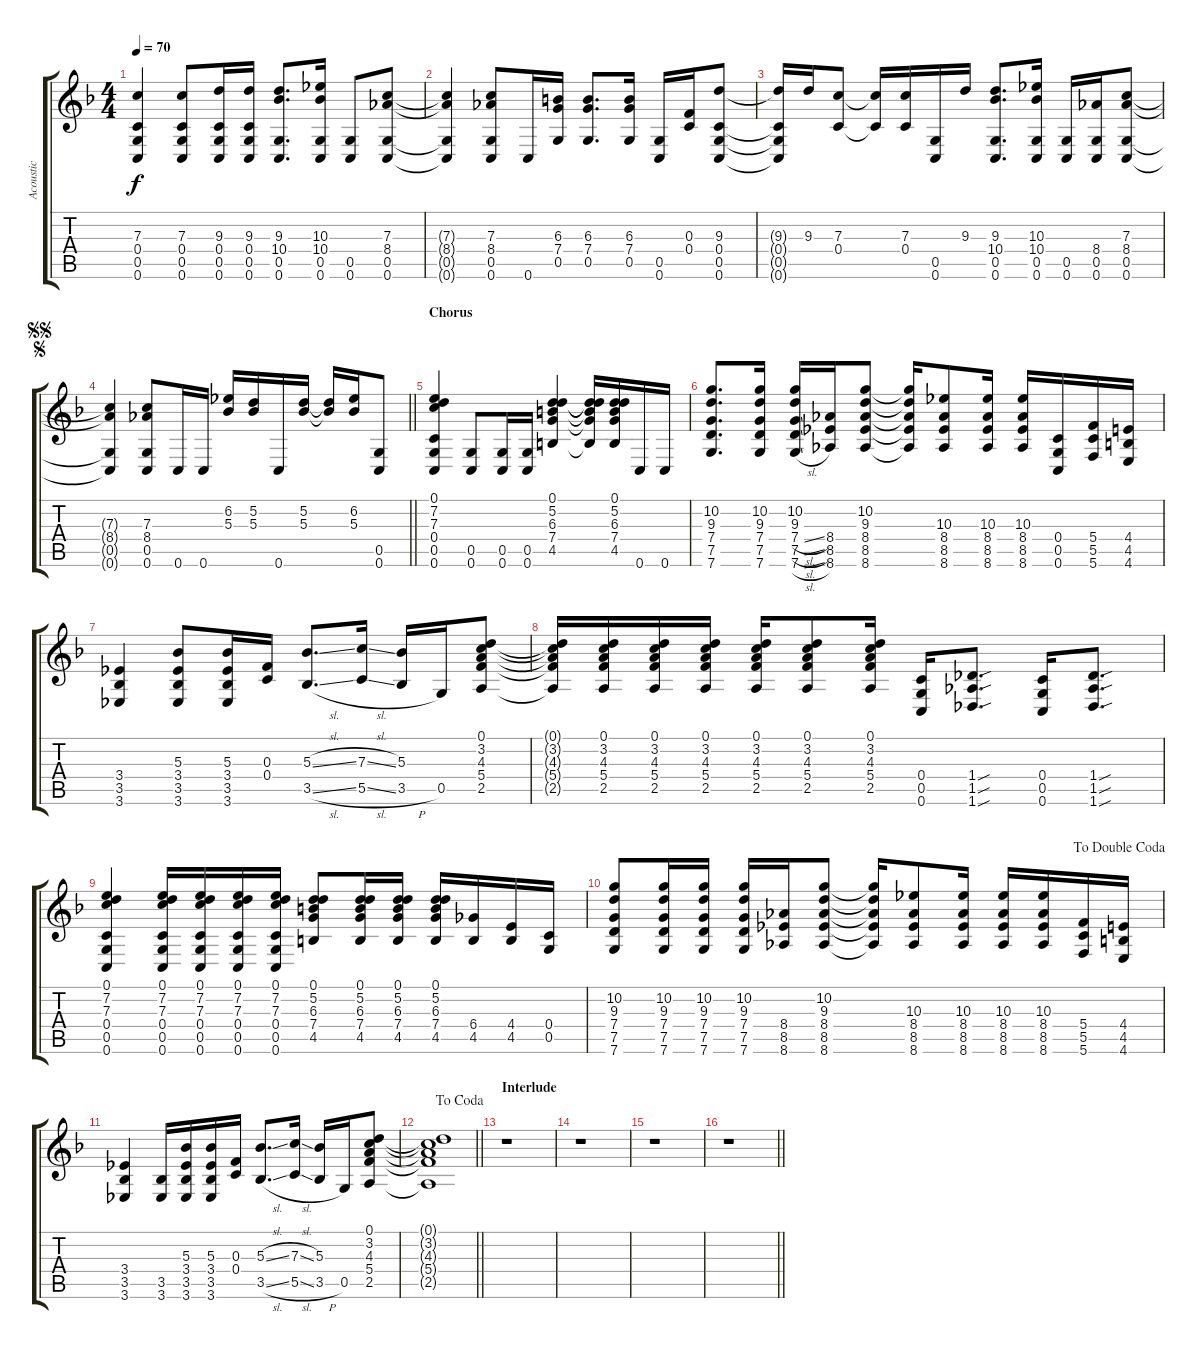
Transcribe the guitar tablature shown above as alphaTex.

\track ("Acoustic" "Acoustic") {instrument acousticguitarsteel}
\staff {score tabs}
\tuning (D4 A3 F3 C3 G2 C2) {hide}
\ts (4 4)
\tempo 70
\clef g2
\ks f
(7.3 0.4 0.5 0.6).4{dy f} (7.3 0.4 0.5 0.6).8 (9.3 0.4 0.5 0.6).16 (9.3 0.4 0.5 0.6).16 (9.3 10.4 0.5 0.6).8{d} (10.3 10.4 0.5 0.6).16 (0.5 0.6).8 (7.3 8.4 0.5 0.6).8 |
(7.3{t} 8.4{t} 0.5{t} 0.6{t}).4 (7.3 8.4 0.5 0.6).8 0.6.16 (6.3 7.4 0.5).16 (6.3 7.4 0.5).8{d} (6.3 7.4 0.5).16 (0.5 0.6).16 (0.3 0.4).16 (9.3 0.4 0.5 0.6).8 |
(9.3{t} 0.4{t} 0.5{t} 0.6{t}).16 9.3.16 (7.3 0.4).8 (7.3{t} 0.4{t}).16 (7.3 0.4).16 (0.5 0.6).16 9.3.16 (9.3 10.4 0.5 0.6).8{d} (10.3 10.4 0.5 0.6).16 (0.5 0.6).16 (8.4 0.5 0.6).16 (7.3 8.4 0.5 0.6).8 |
\jump segno
\jump segnosegno
\barLineRight lightlight
(7.3{t} 8.4{t} 0.5{t} 0.6{t}).4 (7.3 8.4 0.5 0.6).8 0.6.16 0.6.16 (6.2 5.3).16 (5.2 5.3).16 0.6.16 (5.2 5.3).16 (5.2{t} 5.3{t}).16 (6.2 5.3).16 (0.5 0.6).8 |
\section ("" "Chorus")
(0.1 7.2 7.3 0.4 0.5 0.6).4 (0.5 0.6).8 (0.5 0.6).16 (0.5 0.6).16 (0.1 5.2 6.3 7.4 4.5).4 (0.1{t} 5.2{t} 6.3{t} 7.4{t} 4.5{t}).16 (0.1 5.2 6.3 7.4 4.5).16 0.6.16 0.6.16 |
(10.2 9.3 7.4 7.5 7.6).8{d} (10.2 9.3 7.4 7.5 7.6).16 (10.2 9.3 7.4{sl} 7.5{sl} 7.6{sl}).16 (8.4 8.5 8.6).16 (10.2 9.3 8.4 8.5 8.6).8 (10.2{t} 9.3{t} 8.4{t} 8.5{t} 8.6{t}).16 (10.3 8.4 8.5 8.6).8 (10.3 8.4 8.5 8.6).16 (10.3 8.4 8.5 8.6).16 (0.4 0.5 0.6).16 (5.4 5.5 5.6).16 (4.4 4.5 4.6).16 |
(3.4 3.5 3.6).4 (5.3 3.4 3.5 3.6).8 (5.3 3.4 3.5 3.6).16 (0.3 0.4).16 (5.3{sl} 3.5{sl}).8{d} (7.3{sl} 5.5{sl}).16 (5.3 3.5{h}).16 0.5.16 (0.1 3.2 4.3 5.4 2.5).8 |
(0.1{t} 3.2{t} 4.3{t} 5.4{t} 2.5{t}).16 (0.1 3.2 4.3 5.4 2.5).16 (0.1 3.2 4.3 5.4 2.5).16 (0.1 3.2 4.3 5.4 2.5).16 (0.1 3.2 4.3 5.4 2.5).16 (0.1 3.2 4.3 5.4 2.5).8 (0.1 3.2 4.3 5.4 2.5).16 (0.4 0.5 0.6).16 (1.4{sou} 1.5{sou} 1.6{sou}).8{d} (0.4 0.5 0.6).16 (1.4{sou} 1.5{sou} 1.6{sou}).8{d} |
(0.1 7.2 7.3 0.4 0.5 0.6).4 (0.1 7.2 7.3 0.4 0.5 0.6).16 (0.1 7.2 7.3 0.4 0.5 0.6).16 (0.1 7.2 7.3 0.4 0.5 0.6).16 (0.1 7.2 7.3 0.4 0.5 0.6).16 (0.1 5.2 6.3 7.4 4.5).8 (0.1 5.2 6.3 7.4 4.5).16 (0.1 5.2 6.3 7.4 4.5).16 (0.1 5.2 6.3 7.4 4.5).16 (6.4 4.5).16 (4.4 4.5).16 (0.4 0.5).16 |
\jump dadoublecoda
(10.2 9.3 7.4 7.5 7.6).8 (10.2 9.3 7.4 7.5 7.6).16 (10.2 9.3 7.4 7.5 7.6).16 (10.2 9.3 7.4 7.5 7.6).16 (8.4 8.5 8.6).16 (10.2 9.3 8.4 8.5 8.6).8 (10.2{t} 9.3{t} 8.4{t} 8.5{t} 8.6{t}).16 (10.3 8.4 8.5 8.6).8 (10.3 8.4 8.5 8.6).16 (10.3 8.4 8.5 8.6).16 (10.3 8.4 8.5 8.6).16 (5.4 5.5 5.6).16 (4.4 4.5 4.6).16 |
(3.4 3.5 3.6).4 (3.5 3.6).16 (5.3 3.4 3.5 3.6).16 (5.3 3.4 3.5 3.6).16 (0.3 0.4).16 (5.3{sl} 3.5{sl}).8{d} (7.3{sl} 5.5{sl}).16 (5.3 3.5{h}).16 0.5.16 (0.1 3.2 4.3 5.4 2.5).8 |
\jump dacoda
\barLineRight lightlight
(0.1{t} 3.2{t} 4.3{t} 5.4{t} 2.5{t}).1 |
\section ("" "Interlude")
r.1 |
r.1 |
r.1 |
\barLineRight lightlight
r.1
